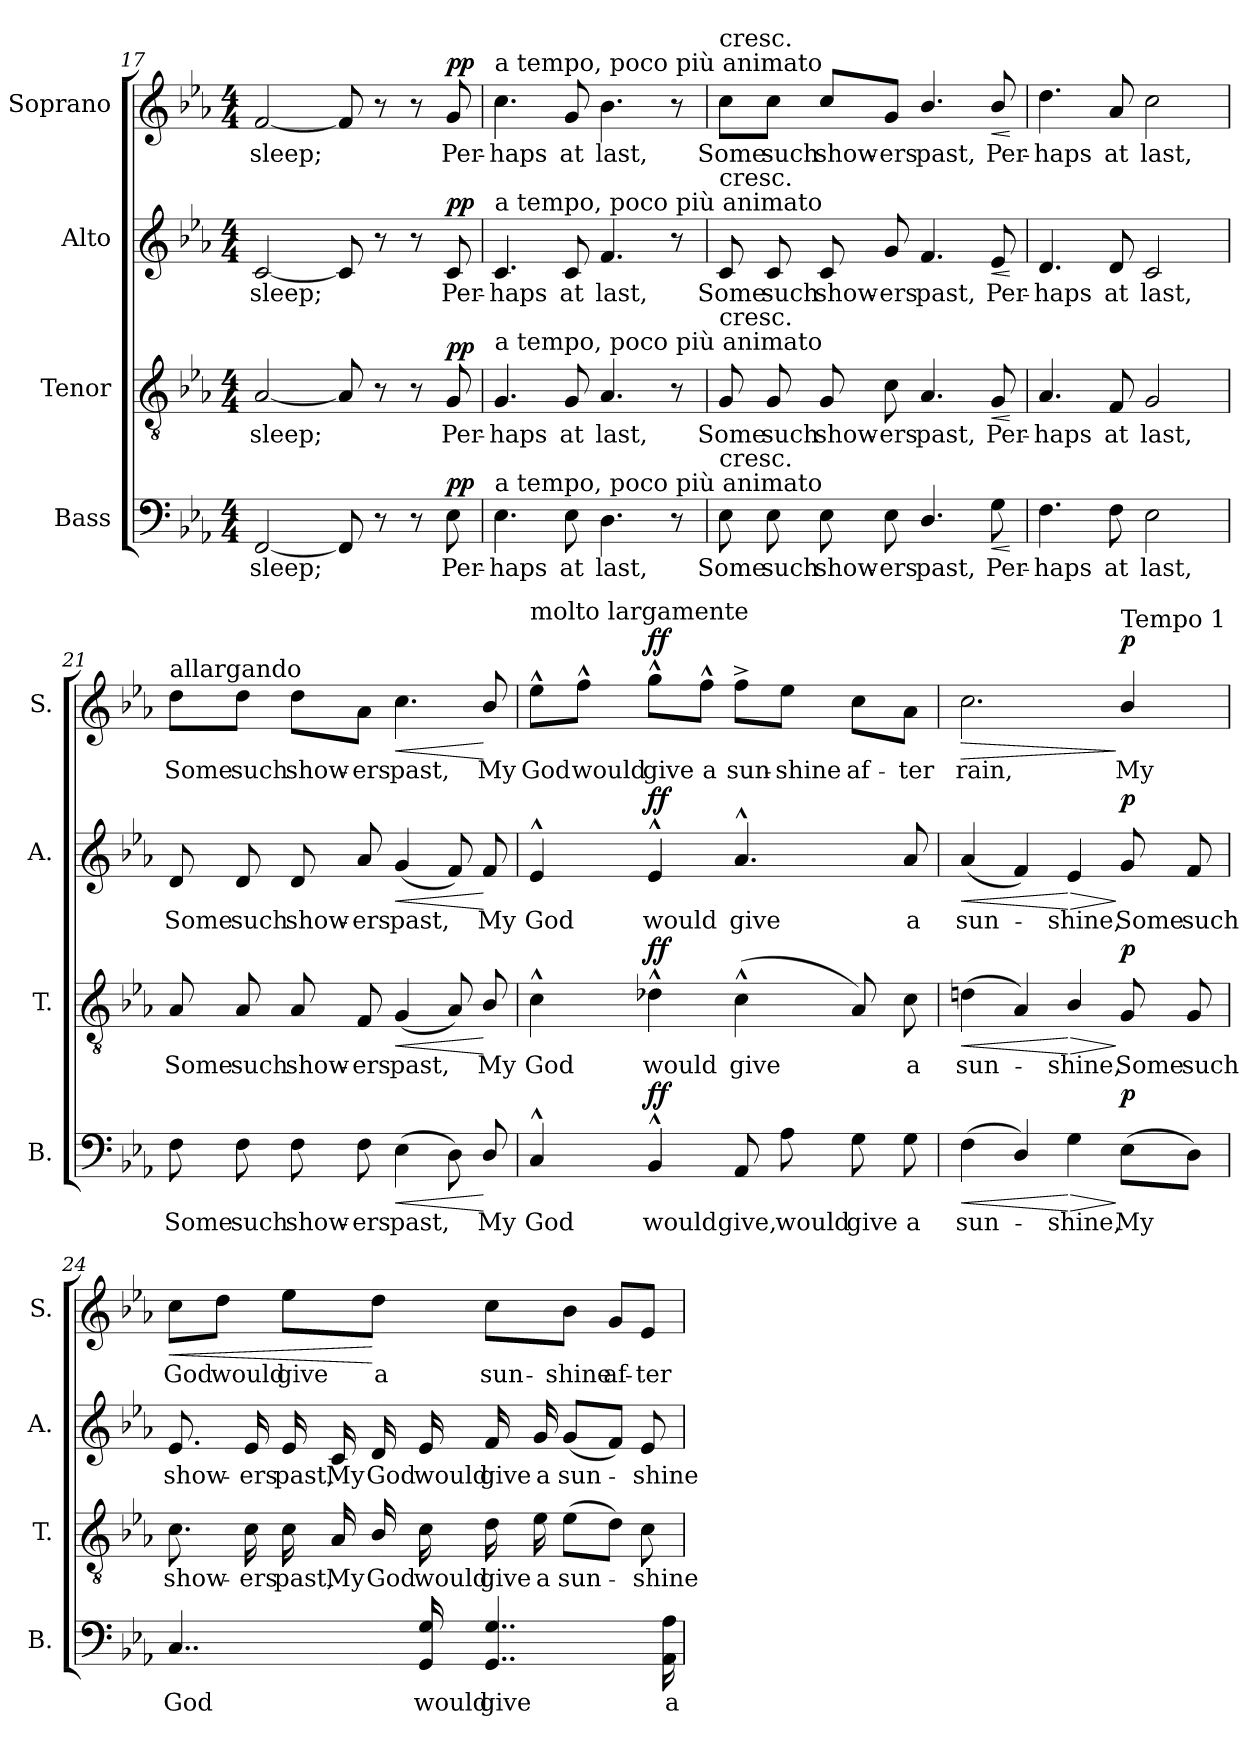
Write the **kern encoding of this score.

**kern	**text	**dynam	**kern	**text	**dynam	**kern	**text	**dynam	**kern	**text	**dynam
*part4	*part4	*part4	*part3	*part3	*part3	*part2	*part2	*part2	*part1	*part1	*part1
*staff4	*staff4	*staff4	*staff3	*staff3	*staff3	*staff2	*staff2	*staff2	*staff1	*staff1	*staff1
*I"Bass	*	*	*I"Tenor	*	*	*I"Alto	*	*	*I"Soprano	*	*
*I'B.	*	*	*I'T.	*	*	*I'A.	*	*	*I'S.	*	*
*clefF4	*	*	*clefGv2	*	*	*clefG2	*	*	*clefG2	*	*
*k[b-e-a-]	*	*	*k[b-e-a-]	*	*	*k[b-e-a-]	*	*	*k[b-e-a-]	*	*
*M4/4	*	*	*M4/4	*	*	*M4/4	*	*	*M4/4	*	*
=17	=17	=17	=17	=17	=17	=17	=17	=17	=17	=17	=17
[2FF/	-sleep;	.	[2A-/	-sleep;	.	[2c/	-sleep;	.	[2f/	-sleep;	.
8FF/]	.	.	8A-/]	.	.	8c/]	.	.	8f/]	.	.
8r	.	.	8r	.	.	8r	.	.	8r	.	.
8r	.	.	8r	.	.	8r	.	.	8r	.	.
!	!	!LO:DY:a	!	!	!LO:DY:a	!	!	!LO:DY:a	!	!	!LO:DY:a
8E-\	Per-	pp	8G/	Per-	pp	8c/	Per-	pp	8g/	Per-	pp
=18	=18	=18	=18	=18	=18	=18	=18	=18	=18	=18	=18
!	!	!	!	!	!	!	!	!	!LO:TX:a:t=a tempo, poco più animato	!	!
!	!	!	!	!	!	!LO:TX:a:t=a tempo, poco più animato	!	!	!	!	!
!	!	!	!LO:TX:a:t=a tempo, poco più animato	!	!	!	!	!	!	!	!
!LO:TX:a:t=a tempo, poco più animato	!	!	!	!	!	!	!	!	!	!	!
4.E-\	-haps	.	4.G/	-haps	.	4.c/	-haps	.	4.cc\	-haps	.
8E-\	at	.	8G/	at	.	8c/	at	.	8g/	at	.
4.D\	last,	.	4.A-/	last,	.	4.f/	last,	.	4.b-\	last,	.
8r	.	.	8r	.	.	8r	.	.	8r	.	.
!!LO:LB:g=z
=19	=19	=19	=19	=19	=19	=19	=19	=19	=19	=19	=19
!	!	!	!	!	!	!	!	!	!LO:TX:a:t=cresc.	!	!
!	!	!	!	!	!	!LO:TX:a:t=cresc.	!	!	!	!	!
!	!	!	!LO:TX:a:t=cresc.	!	!	!	!	!	!	!	!
!LO:TX:a:t=cresc.	!	!	!	!	!	!	!	!	!	!	!
8E-\	Some	.	8G/	Some	.	8c/	Some	.	8cc\L	Some	.
8E-\	such	.	8G/	such	.	8c/	such	.	8cc\J	such	.
8E-\	show-	.	8G/	show-	.	8c/	show-	.	8cc/L	show-	.
8E-\	-ers	.	8c\	-ers	.	8g/	-ers	.	8g/J	-ers	.
4.D/	past,	.	4.A-/	past,	.	4.f/	past,	.	4.b-/	past,	.
!	!	!LO:HP:b	!	!	!LO:HP:b	!	!	!LO:HP:b	!	!	!LO:HP:b
8G\	Per-	<	8G/	Per-	<	8e-/	Per-	<	8b-/	Per-	<
.	.	[	.	.	[	.	.	[	.	.	[
=20	=20	=20	=20	=20	=20	=20	=20	=20	=20	=20	=20
4.F\	-haps	.	4.A-/	-haps	.	4.d/	-haps	.	4.dd\	-haps	.
8F\	at	.	8F/	at	.	8d/	at	.	8a-/	at	.
2E-\	last,	.	2G/	last,	.	2c/	last,	.	2cc\	last,	.
!!LO:LB:g=z
=21	=21	=21	=21	=21	=21	=21	=21	=21	=21	=21	=21
!	!	!	!	!	!	!	!	!	!LO:TX:a:t=allargando	!	!
8F\	Some	.	8A-/	Some	.	8d/	Some	.	8dd\L	Some	.
8F\	such	.	8A-/	such	.	8d/	such	.	8dd\J	such	.
8F\	show-	.	8A-/	show-	.	8d/	show-	.	8dd\L	show-	.
8F\	-ers	.	8F/	-ers	.	8a-/	-ers	.	8a-\J	-ers	.
!	!	!LO:HP:b	!	!	!LO:HP:b	!	!	!LO:HP:b	!	!	!LO:HP:b
(4E-\	past,	<	(4G/	past,	<	(4g/	past,	<	4.cc\	past,	<
8D\)	.	.	8A-/)	.	.	8f/)	.	.	.	.	.
8D/	My	[	8B-/	My	[	8f/	My	[	8b-/	My	[
=22	=22	=22	=22	=22	=22	=22	=22	=22	=22	=22	=22
!	!	!	!	!	!	!	!	!	!LO:TX:a:t=molto largamente	!	!
4C^^/	God	.	4c^^\	God	.	4e-^^/	God	.	8ee-^^\L	God	.
.	.	.	.	.	.	.	.	.	8ff^^\J	would	.
!	!	!LO:DY:a	!	!	!LO:DY:a	!	!	!LO:DY:a	!	!	!LO:DY:a
4BB-^^/	would	ff	4d-X^^\	would	ff	4e-^^/	would	ff	8gg^^\L	give	ff
.	.	.	.	.	.	.	.	.	8ff^^\J	a	.
8AA-/	give,	.	(4c^^\	give	.	4.a-^^/	give	.	8ff^\L	sun-	.
8A-\	would	.	.	.	.	.	.	.	8ee-\J	-shine	.
8G\	give	.	8A-/)	.	.	.	.	.	8cc\L	af-	.
8G\	a	.	8c\	a	.	8a-/	a	.	8a-\J	-ter	.
!!LO:PB:g=z
=23	=23	=23	=23	=23	=23	=23	=23	=23	=23	=23	=23
!	!	!LO:HP:b	!	!	!LO:HP:b	!	!	!LO:HP:b	!	!	!LO:HP:b
(4F\	sun-	<	(4dn\	sun-	<	(4a-/	sun-	<	2.cc\	rain,	>
4D/)	.	.	4A-/)	.	.	4f/)	.	.	.	.	.
!	!	!LO:HP:n=1:b	!	!	!LO:HP:n=1:b	!	!	!LO:HP:n=1:b	!	!	!
4G\	-shine,	[ >	4B-/	-shine,	[ >	4e-/	-shine,	[ >	.	.	.
!	!	!	!	!	!	!	!	!	!LO:TX:a:t=Tempo 1	!	!
!	!	!LO:DY:n=1:a	!	!	!LO:DY:n=1:a	!	!	!LO:DY:n=1:a	!	!	!LO:DY:n=1:a
(8E-\L	My	] p	8G/	Some	] p	8g/	Some	] p	4b-/	My	] p
8D\J)	.	.	8G/	such	.	8f/	such	.	.	.	.
=24	=24	=24	=24	=24	=24	=24	=24	=24	=24	=24	=24
!	!	!	!	!	!	!	!	!	!	!	!LO:HP:b
4..C/	God	.	8.c\	show-	.	8.e-/	show-	.	8cc\L	God	<
.	.	.	.	.	.	.	.	.	8dd\J	would	.
.	.	.	16c\	-ers	.	16e-/	-ers	.	.	.	.
.	.	.	16c\	past,	.	16e-/	past,	.	8ee-\L	give	.
.	.	.	16A-/	My	.	16c/	My	.	.	.	.
.	.	.	16B-/	God	.	16d/	God	.	8dd\J	a	[
16GG/ 16G/	would	.	16c\	would	.	16e-/	would	.	.	.	.
4..GG/ 4..G/	give	.	16d\	give	.	16f/	give	.	8cc\L	sun-	.
.	.	.	16e-\	a	.	16g/	a	.	.	.	.
.	.	.	(8e-\L	sun-	.	(8g/L	sun-	.	8b-\J	-shine	.
.	.	.	8d\J)	.	.	8f/J)	.	.	8g/L	af-	.
.	.	.	8c\	-shine	.	8e-/	-shine	.	8e-/J	-ter	.
16AA-\ 16A-\	a	.	.	.	.	.	.	.	.	.	.
=	=	=	=	=	=	=	=	=	=	=	=
*-	*-	*-	*-	*-	*-	*-	*-	*-	*-	*-	*-
